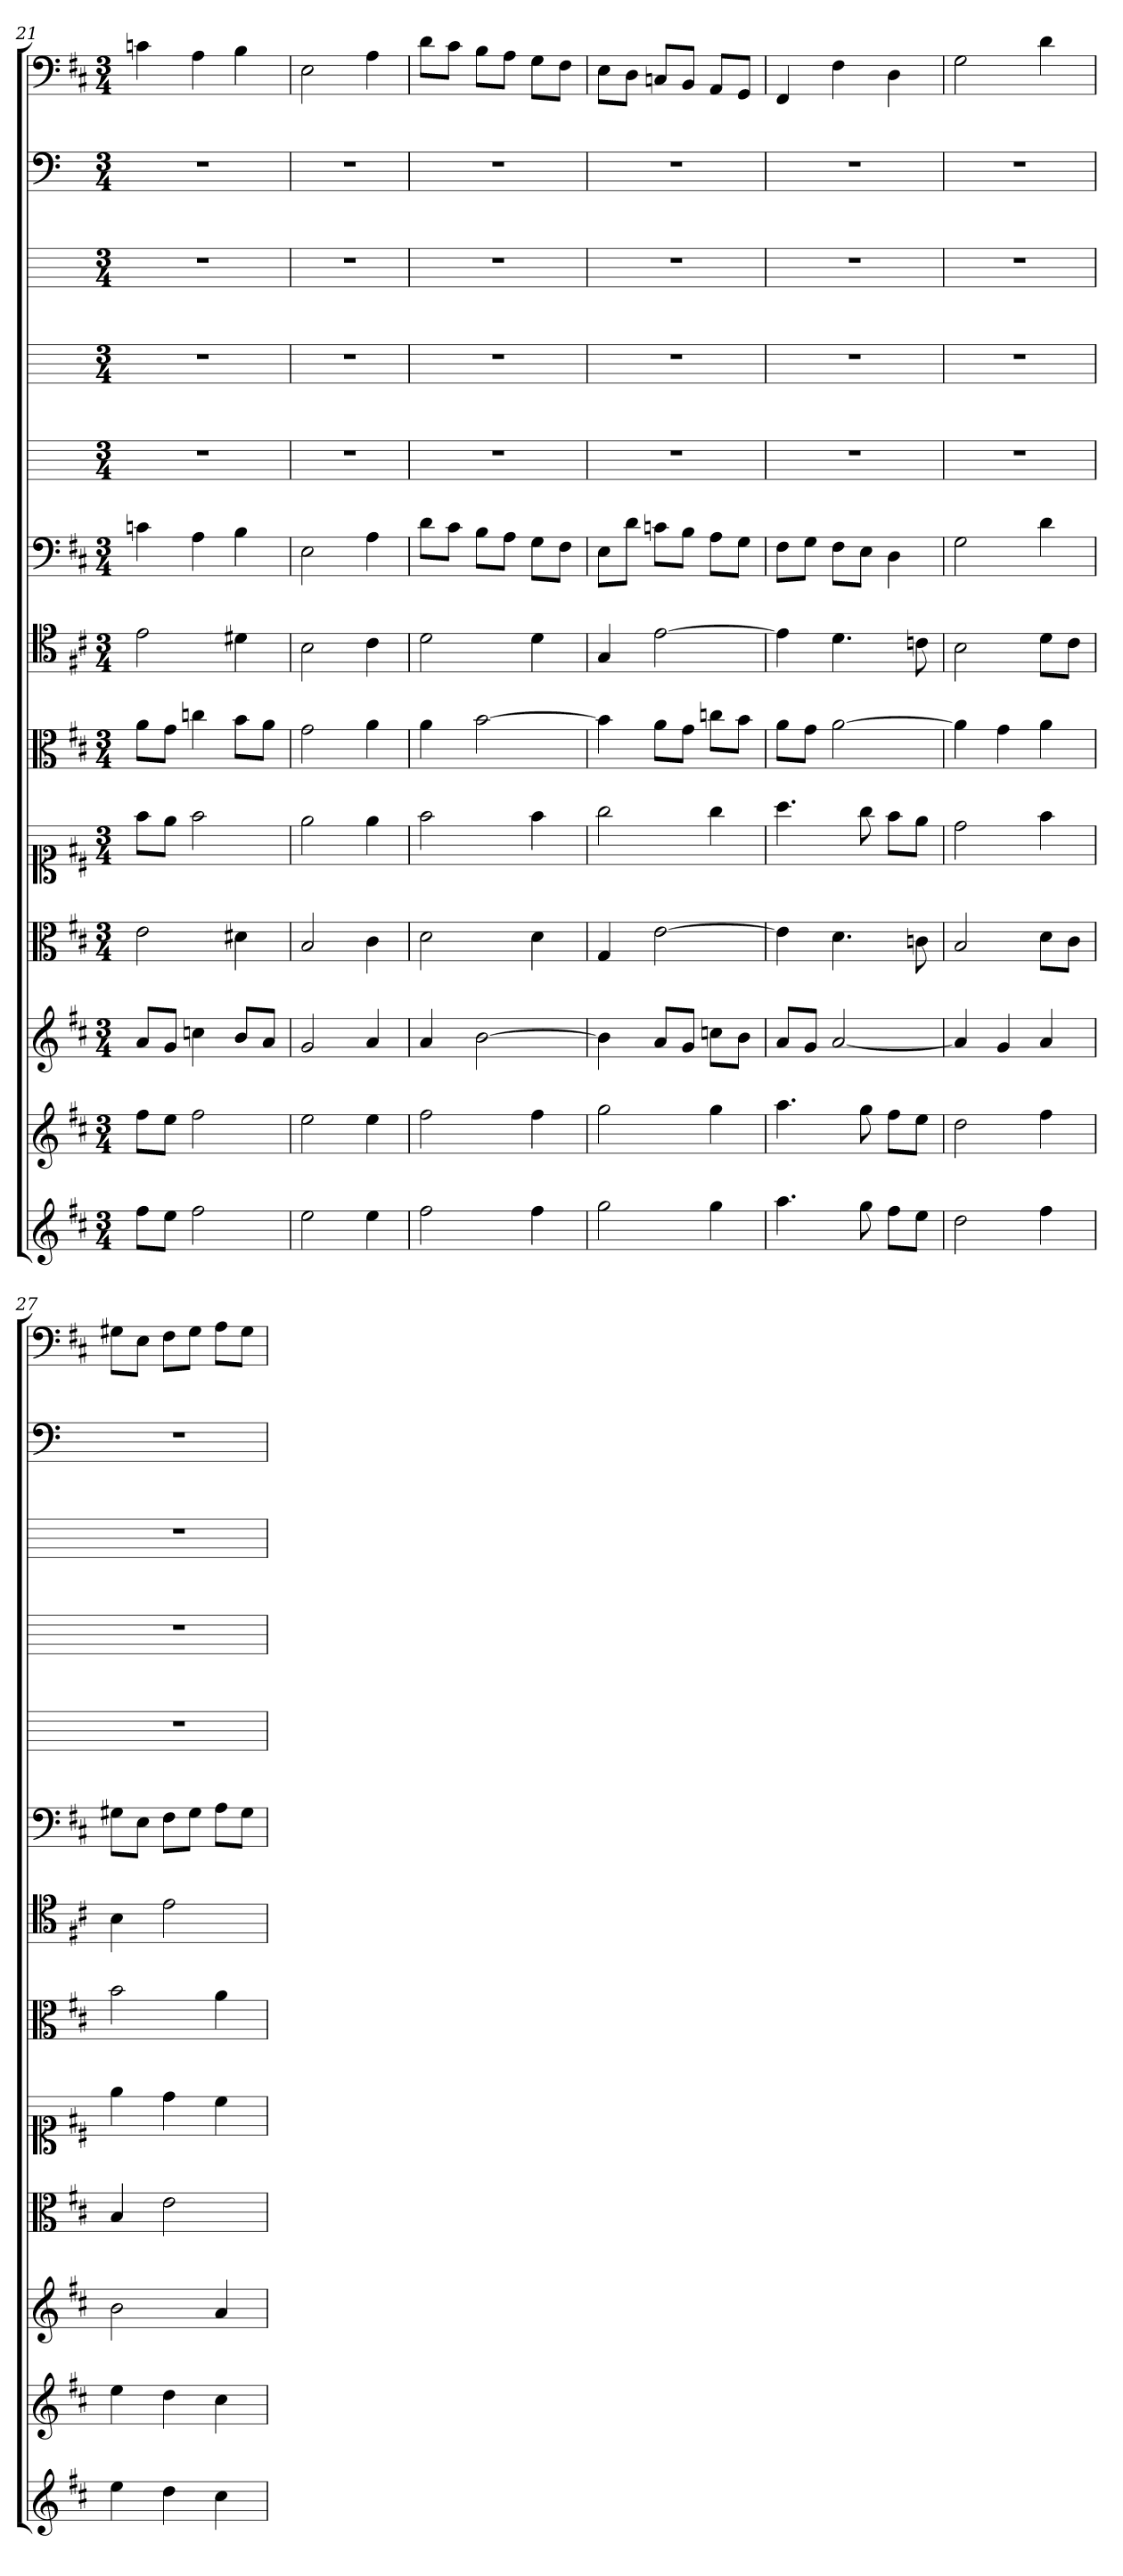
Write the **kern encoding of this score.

**kern	**kern	**kern	**kern	**kern	**kern	**kern	**kern	**kern	**kern	**kern	**kern	**kern
*part13	*part12	*part11	*part10	*part9	*part8	*part7	*part6	*part5	*part4	*part3	*part2	*part1
*staff13	*staff12	*staff11	*staff10	*staff9	*staff8	*staff7	*staff6	*staff5	*staff4	*staff3	*staff2	*staff1
*	*	*	*clefC3	*clefC1	*clefC3	*clefC4	*clefF4	*	*	*	*clefF4	*clefF4
*k[f#c#]	*k[f#c#]	*k[f#c#]	*k[f#c#]	*k[f#c#]	*k[f#c#]	*k[f#c#]	*k[f#c#]	*k[]	*k[]	*k[]	*k[]	*k[f#c#]
*D:	*D:	*D:	*D:	*D:	*D:	*D:	*D:	*	*	*	*	*D:
*M3/4	*M3/4	*M3/4	*M3/4	*M3/4	*M3/4	*M3/4	*M3/4	*M3/4	*M3/4	*M3/4	*M3/4	*M3/4
=21	=21	=21	=21	=21	=21	=21	=21	=21	=21	=21	=21	=21
8ff#L	8ff#L	8aL	2e	8ff#\L	8a\L	2e	4cn	2.r	2.r	2.r	2.r	4cn
8eeJ	8eeJ	8gJ	.	8ee\J	8g\J	.	.	.	.	.	.	.
2ff#	2ff#	4ccn	.	2ff#	4ccn	.	4A	.	.	.	.	4A
.	.	8bL	4d#X	.	8b\L	4d#X	4B	.	.	.	.	4B
.	.	8aJ	.	.	8a\J	.	.	.	.	.	.	.
=22	=22	=22	=22	=22	=22	=22	=22	=22	=22	=22	=22	=22
2ee	2ee	2g	2B	2ee	2g	2B	2E	2.r	2.r	2.r	2.r	2E
4ee	4ee	4a	4c#	4ee	4a	4c#	4A	.	.	.	.	4A
=23	=23	=23	=23	=23	=23	=23	=23	=23	=23	=23	=23	=23
2ff#	2ff#	4a	2d	2ff#	4a	2d	8d\L	2.r	2.r	2.r	2.r	8d\L
.	.	.	.	.	.	.	8c#\J	.	.	.	.	8c#\J
.	.	[2b	.	.	[2b	.	8B\L	.	.	.	.	8B\L
.	.	.	.	.	.	.	8A\J	.	.	.	.	8A\J
4ff#	4ff#	.	4d	4ff#	.	4d	8G\L	.	.	.	.	8G\L
.	.	.	.	.	.	.	8F#\J	.	.	.	.	8F#\J
=24	=24	=24	=24	=24	=24	=24	=24	=24	=24	=24	=24	=24
2gg	2gg	4b]	4G	2gg	4b]	4G	8E\L	2.r	2.r	2.r	2.r	8E\L
.	.	.	.	.	.	.	8d\J	.	.	.	.	8D\J
.	.	8aL	[2e	.	8a\L	[2e	8cn\L	.	.	.	.	8Cn/L
.	.	8gJ	.	.	8g\J	.	8B\J	.	.	.	.	8BB/J
4gg	4gg	8ccnL	.	4gg	8ccn\L	.	8A\L	.	.	.	.	8AA/L
.	.	8bJ	.	.	8b\J	.	8G\J	.	.	.	.	8GG/J
=25	=25	=25	=25	=25	=25	=25	=25	=25	=25	=25	=25	=25
4.aa	4.aa	8aL	4e]	4.aa	8a\L	4e]	8F#\L	2.r	2.r	2.r	2.r	4FF#
.	.	8gJ	.	.	8g\J	.	8G\J	.	.	.	.	.
.	.	[2a	4.d	.	[2a	4.d	8F#\L	.	.	.	.	4F#
8gg	8gg	.	.	8gg	.	.	8E\J	.	.	.	.	.
8ff#L	8ff#L	.	.	8ff#\L	.	.	4D	.	.	.	.	4D
8eeJ	8eeJ	.	8cn	8ee\J	.	8cn	.	.	.	.	.	.
=26	=26	=26	=26	=26	=26	=26	=26	=26	=26	=26	=26	=26
2dd	2dd	4a]	2B	2dd	4a]	2B	2G	2.r	2.r	2.r	2.r	2G
.	.	4g	.	.	4g	.	.	.	.	.	.	.
4ff#	4ff#	4a	8d\L	4ff#	4a	8d\L	4d	.	.	.	.	4d
.	.	.	8c#\J	.	.	8c#\J	.	.	.	.	.	.
=27	=27	=27	=27	=27	=27	=27	=27	=27	=27	=27	=27	=27
4ee	4ee	2b	4B	4ee	2b	4B	8G#X\L	2.r	2.r	2.r	2.r	8G#X\L
.	.	.	.	.	.	.	8E\J	.	.	.	.	8E\J
4dd	4dd	.	2e	4dd	.	2e	8F#\L	.	.	.	.	8F#\L
.	.	.	.	.	.	.	8G#\J	.	.	.	.	8G#\J
4cc#	4cc#	4a	.	4cc#	4a	.	8A\L	.	.	.	.	8A\L
.	.	.	.	.	.	.	8G#\J	.	.	.	.	8G#\J
=	=	=	=	=	=	=	=	=	=	=	=	=
*-	*-	*-	*-	*-	*-	*-	*-	*-	*-	*-	*-	*-
